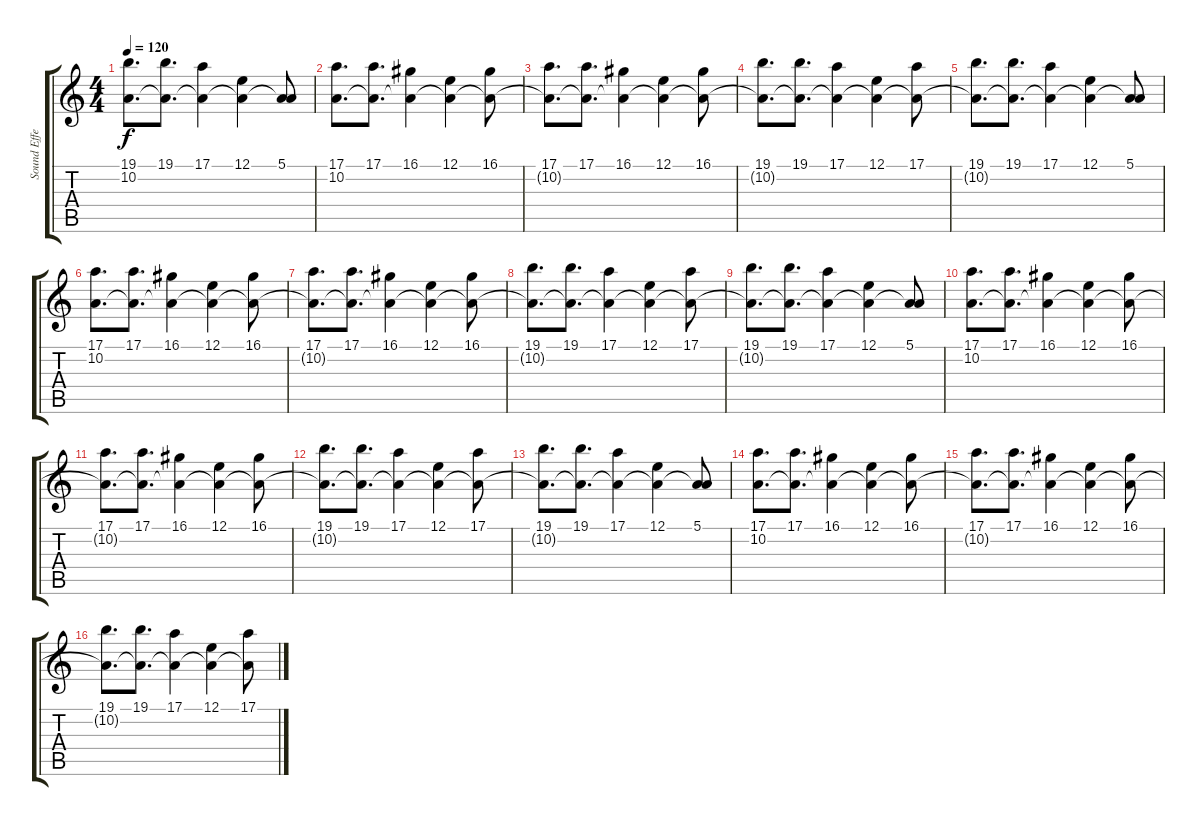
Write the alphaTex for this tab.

\track ("Sound Effects" "Sound Effe") {instrument stringensemble1}
\staff {score tabs}
\tuning (E4 B3 G3 D3 A2 E2) {hide}
\ts (4 4)
\tempo 120
\clef g2
\ks c
(19.1 10.2{t}).8{d dy f} (19.1 10.2{t}).8{d} (17.1 10.2{t}).4 (12.1 10.2{t}).4 (5.1 10.2{t}).8 |
(17.1 10.2).8{d} (17.1 10.2{t}).8{d} (16.1 10.2{t}).4 (12.1 10.2{t}).4 (16.1 10.2{t}).8 |
(17.1 10.2{t}).8{d} (17.1 10.2{t}).8{d} (16.1 10.2{t}).4 (12.1 10.2{t}).4 (16.1 10.2{t}).8 |
(19.1 10.2{t}).8{d} (19.1 10.2{t}).8{d} (17.1 10.2{t}).4 (12.1 10.2{t}).4 (17.1 10.2{t}).8 |
(19.1 10.2{t}).8{d} (19.1 10.2{t}).8{d} (17.1 10.2{t}).4 (12.1 10.2{t}).4 (5.1 10.2{t}).8 |
(17.1 10.2).8{d} (17.1 10.2{t}).8{d} (16.1 10.2{t}).4 (12.1 10.2{t}).4 (16.1 10.2{t}).8 |
(17.1 10.2{t}).8{d} (17.1 10.2{t}).8{d} (16.1 10.2{t}).4 (12.1 10.2{t}).4 (16.1 10.2{t}).8 |
(19.1 10.2{t}).8{d} (19.1 10.2{t}).8{d} (17.1 10.2{t}).4 (12.1 10.2{t}).4 (17.1 10.2{t}).8 |
(19.1 10.2{t}).8{d} (19.1 10.2{t}).8{d} (17.1 10.2{t}).4 (12.1 10.2{t}).4 (5.1 10.2{t}).8 |
(17.1 10.2).8{d} (17.1 10.2{t}).8{d} (16.1 10.2{t}).4 (12.1 10.2{t}).4 (16.1 10.2{t}).8 |
(17.1 10.2{t}).8{d} (17.1 10.2{t}).8{d} (16.1 10.2{t}).4 (12.1 10.2{t}).4 (16.1 10.2{t}).8 |
(19.1 10.2{t}).8{d} (19.1 10.2{t}).8{d} (17.1 10.2{t}).4 (12.1 10.2{t}).4 (17.1 10.2{t}).8 |
(19.1 10.2{t}).8{d} (19.1 10.2{t}).8{d} (17.1 10.2{t}).4 (12.1 10.2{t}).4 (5.1 10.2{t}).8 |
(17.1 10.2).8{d} (17.1 10.2{t}).8{d} (16.1 10.2{t}).4 (12.1 10.2{t}).4 (16.1 10.2{t}).8 |
(17.1 10.2{t}).8{d} (17.1 10.2{t}).8{d} (16.1 10.2{t}).4 (12.1 10.2{t}).4 (16.1 10.2{t}).8 |
(19.1 10.2{t}).8{d} (19.1 10.2{t}).8{d} (17.1 10.2{t}).4 (12.1 10.2{t}).4 (17.1 10.2{t}).8
